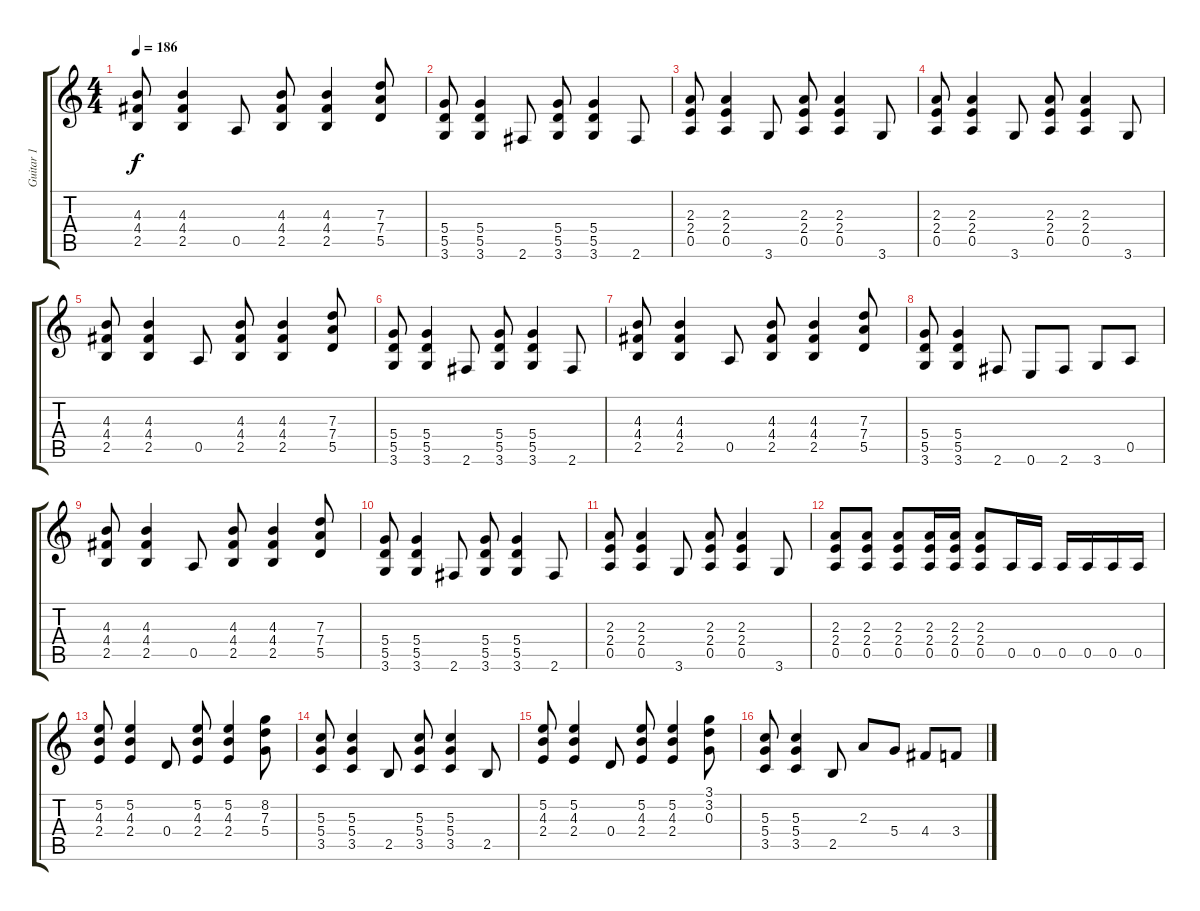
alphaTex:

\track ("Guitar 1" "Guitar 1") {instrument distortionguitar}
\staff {score tabs}
\tuning (E4 B3 G3 D3 A2 E2) {hide}
\ts (4 4)
\tempo 186
\clef g2
\ks c
(4.3 4.4 2.5).8{dy f} (4.3 4.4 2.5).4 0.5.8 (4.3 4.4 2.5).8 (4.3 4.4 2.5).4 (7.3 7.4 5.5).8 |
(5.4 5.5 3.6).8 (5.4 5.5 3.6).4 2.6.8 (5.4 5.5 3.6).8 (5.4 5.5 3.6).4 2.6.8 |
(2.3 2.4 0.5).8 (2.3 2.4 0.5).4 3.6.8 (2.3 2.4 0.5).8 (2.3 2.4 0.5).4 3.6.8 |
(2.3 2.4 0.5).8 (2.3 2.4 0.5).4 3.6.8 (2.3 2.4 0.5).8 (2.3 2.4 0.5).4 3.6.8 |
(4.3 4.4 2.5).8 (4.3 4.4 2.5).4 0.5.8 (4.3 4.4 2.5).8 (4.3 4.4 2.5).4 (7.3 7.4 5.5).8 |
(5.4 5.5 3.6).8 (5.4 5.5 3.6).4 2.6.8 (5.4 5.5 3.6).8 (5.4 5.5 3.6).4 2.6.8 |
(4.3 4.4 2.5).8 (4.3 4.4 2.5).4 0.5.8 (4.3 4.4 2.5).8 (4.3 4.4 2.5).4 (7.3 7.4 5.5).8 |
(5.4 5.5 3.6).8 (5.4 5.5 3.6).4 2.6.8 0.6.8 2.6.8 3.6.8 0.5.8 |
(4.3 4.4 2.5).8 (4.3 4.4 2.5).4 0.5.8 (4.3 4.4 2.5).8 (4.3 4.4 2.5).4 (7.3 7.4 5.5).8 |
(5.4 5.5 3.6).8 (5.4 5.5 3.6).4 2.6.8 (5.4 5.5 3.6).8 (5.4 5.5 3.6).4 2.6.8 |
(2.3 2.4 0.5).8 (2.3 2.4 0.5).4 3.6.8 (2.3 2.4 0.5).8 (2.3 2.4 0.5).4 3.6.8 |
(2.3 2.4 0.5).8 (2.3 2.4 0.5).8 (2.3 2.4 0.5).8 (2.3 2.4 0.5).16 (2.3 2.4 0.5).16 (2.3 2.4 0.5).8 0.5.16 0.5.16 0.5.16 0.5.16 0.5.16 0.5.16 |
(5.2 4.3 2.4).8 (5.2 4.3 2.4).4 0.4.8 (5.2 4.3 2.4).8 (5.2 4.3 2.4).4 (8.2 7.3 5.4).8 |
(5.3 5.4 3.5).8 (5.3 5.4 3.5).4 2.5.8 (5.3 5.4 3.5).8 (5.3 5.4 3.5).4 2.5.8 |
(5.2 4.3 2.4).8 (5.2 4.3 2.4).4 0.4.8 (5.2 4.3 2.4).8 (5.2 4.3 2.4).4 (3.1 3.2 0.3).8 |
(5.3 5.4 3.5).8 (5.3 5.4 3.5).4 2.5.8 2.3.8 5.4.8 4.4.8 3.4.8
